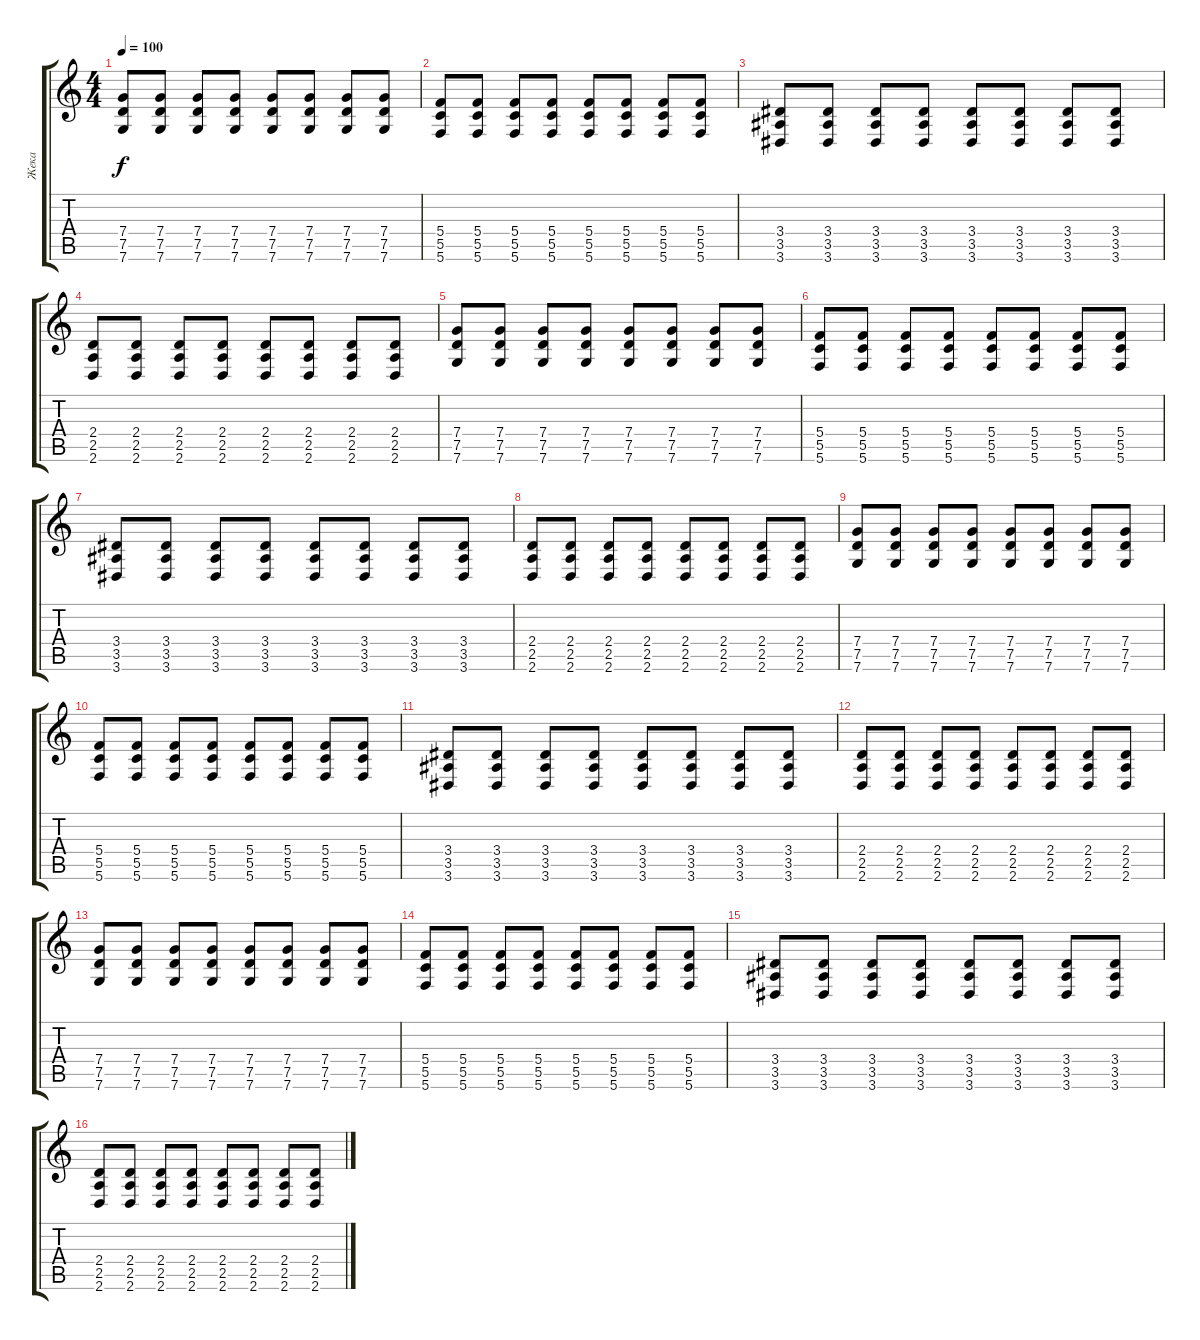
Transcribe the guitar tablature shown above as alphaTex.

\track ("Жека" "Жека") {instrument electricguitarclean}
\staff {score tabs}
\tuning (D4 A3 F3 C3 G2 C2) {hide}
\ts (4 4)
\tempo 100
\clef g2
\ks c
(7.4 7.5 7.6).8{dy f instrument overdrivenguitar} (7.4 7.5 7.6).8 (7.4 7.5 7.6).8 (7.4 7.5 7.6).8 (7.4 7.5 7.6).8 (7.4 7.5 7.6).8 (7.4 7.5 7.6).8 (7.4 7.5 7.6).8 |
(5.4 5.5 5.6).8 (5.4 5.5 5.6).8 (5.4 5.5 5.6).8 (5.4 5.5 5.6).8 (5.4 5.5 5.6).8 (5.4 5.5 5.6).8 (5.4 5.5 5.6).8 (5.4 5.5 5.6).8 |
(3.4 3.5 3.6).8 (3.4 3.5 3.6).8 (3.4 3.5 3.6).8 (3.4 3.5 3.6).8 (3.4 3.5 3.6).8 (3.4 3.5 3.6).8 (3.4 3.5 3.6).8 (3.4 3.5 3.6).8 |
(2.4 2.5 2.6).8 (2.4 2.5 2.6).8 (2.4 2.5 2.6).8 (2.4 2.5 2.6).8 (2.4 2.5 2.6).8 (2.4 2.5 2.6).8 (2.4 2.5 2.6).8 (2.4 2.5 2.6).8 |
(7.4 7.5 7.6).8{instrument overdrivenguitar} (7.4 7.5 7.6).8 (7.4 7.5 7.6).8 (7.4 7.5 7.6).8 (7.4 7.5 7.6).8 (7.4 7.5 7.6).8 (7.4 7.5 7.6).8 (7.4 7.5 7.6).8 |
(5.4 5.5 5.6).8 (5.4 5.5 5.6).8 (5.4 5.5 5.6).8 (5.4 5.5 5.6).8 (5.4 5.5 5.6).8 (5.4 5.5 5.6).8 (5.4 5.5 5.6).8 (5.4 5.5 5.6).8 |
(3.4 3.5 3.6).8 (3.4 3.5 3.6).8 (3.4 3.5 3.6).8 (3.4 3.5 3.6).8 (3.4 3.5 3.6).8 (3.4 3.5 3.6).8 (3.4 3.5 3.6).8 (3.4 3.5 3.6).8 |
(2.4 2.5 2.6).8 (2.4 2.5 2.6).8 (2.4 2.5 2.6).8 (2.4 2.5 2.6).8 (2.4 2.5 2.6).8 (2.4 2.5 2.6).8 (2.4 2.5 2.6).8 (2.4 2.5 2.6).8 |
(7.4 7.5 7.6).8{instrument overdrivenguitar} (7.4 7.5 7.6).8 (7.4 7.5 7.6).8 (7.4 7.5 7.6).8 (7.4 7.5 7.6).8 (7.4 7.5 7.6).8 (7.4 7.5 7.6).8 (7.4 7.5 7.6).8 |
(5.4 5.5 5.6).8 (5.4 5.5 5.6).8 (5.4 5.5 5.6).8 (5.4 5.5 5.6).8 (5.4 5.5 5.6).8 (5.4 5.5 5.6).8 (5.4 5.5 5.6).8 (5.4 5.5 5.6).8 |
(3.4 3.5 3.6).8 (3.4 3.5 3.6).8 (3.4 3.5 3.6).8 (3.4 3.5 3.6).8 (3.4 3.5 3.6).8 (3.4 3.5 3.6).8 (3.4 3.5 3.6).8 (3.4 3.5 3.6).8 |
(2.4 2.5 2.6).8 (2.4 2.5 2.6).8 (2.4 2.5 2.6).8 (2.4 2.5 2.6).8 (2.4 2.5 2.6).8 (2.4 2.5 2.6).8 (2.4 2.5 2.6).8 (2.4 2.5 2.6).8 |
(7.4 7.5 7.6).8{instrument overdrivenguitar} (7.4 7.5 7.6).8 (7.4 7.5 7.6).8 (7.4 7.5 7.6).8 (7.4 7.5 7.6).8 (7.4 7.5 7.6).8 (7.4 7.5 7.6).8 (7.4 7.5 7.6).8 |
(5.4 5.5 5.6).8 (5.4 5.5 5.6).8 (5.4 5.5 5.6).8 (5.4 5.5 5.6).8 (5.4 5.5 5.6).8 (5.4 5.5 5.6).8 (5.4 5.5 5.6).8 (5.4 5.5 5.6).8 |
(3.4 3.5 3.6).8 (3.4 3.5 3.6).8 (3.4 3.5 3.6).8 (3.4 3.5 3.6).8 (3.4 3.5 3.6).8 (3.4 3.5 3.6).8 (3.4 3.5 3.6).8 (3.4 3.5 3.6).8 |
(2.4 2.5 2.6).8 (2.4 2.5 2.6).8 (2.4 2.5 2.6).8 (2.4 2.5 2.6).8 (2.4 2.5 2.6).8 (2.4 2.5 2.6).8 (2.4 2.5 2.6).8 (2.4 2.5 2.6).8
